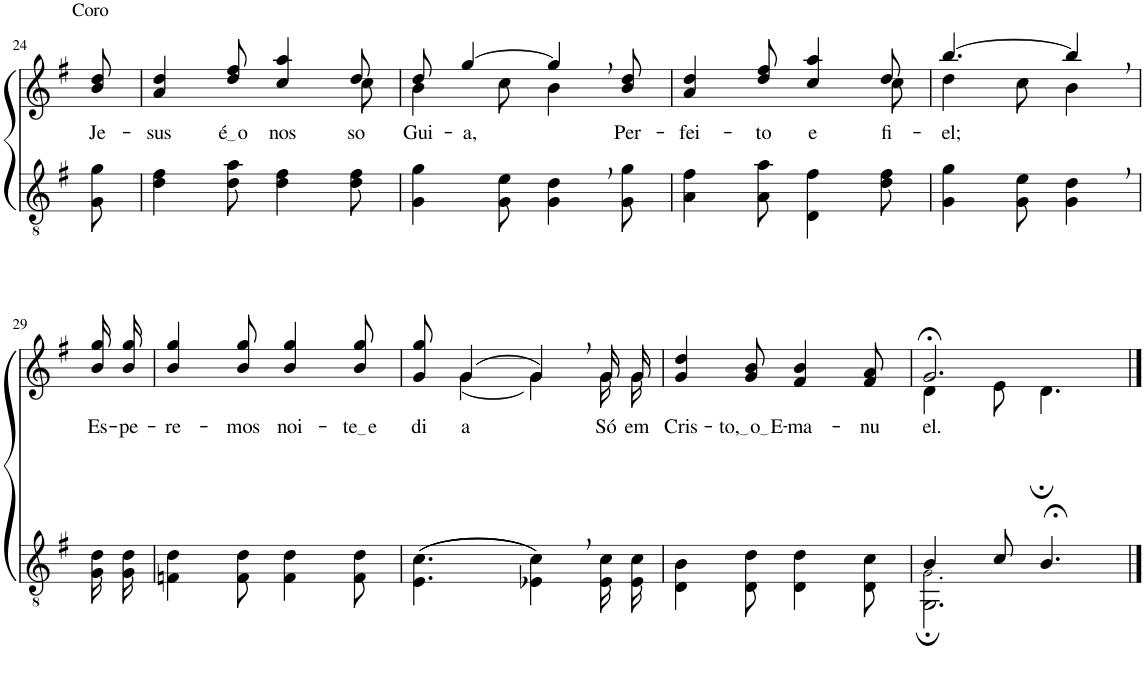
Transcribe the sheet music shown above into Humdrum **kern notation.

**kern	**kern	**text
*part2	*part1	*part1
*staff2	*staff1	*staff1
*I"Parte III e IV	*I"Parte I e II	*
!!LO:PB:g=z
*clefGv2	*clefG2	*
*Trd4c7	*Trd4c7	*
*k[f#]	*k[f#]	*
*M6/8	*M6/8	*
=24	=24	=24
!	!LO:TX:a:t=Coro	!
!	!	!LO:LY:b
8G\ 8g\	8b/ 8dd/	Je-
=25	=25	=25
!	!	!LO:LY:b
*	*^	*
4d\ 4f#\	4a/ 4dd/	8ryy	-sus
!	!	!	!LO:LY:b
*	*v	*v	*
8d\ 8a\	8dd/ 8ff#/	é o
!	!	!LO:LY:b
4d\ 4f#\	4cc/ 4aa/	nos-
*	*^	*
!	!	!	!LO:LY:b
8d\ 8f#\	8dd/	8cc\	-so
=26	=26	=26	=26
!	!	!	!LO:LY:b
4G\ 4g\	8dd/	4b\	Gui-
!	!	!	!LO:LY:b
.	[4gg/	.	-a,
8G\ 8e\	.	8cc\	.
4G\, 4d\,	4gg,/]	4b\	.
!	!	!	!LO:LY:b
8G\ 8g\	8b/ 8dd/	8ryy	Per-
=27	=27	=27	=27
!	!	!	!LO:LY:b
4A\ 4f#\	4a/ 4dd/	8ryy	-fei-
!	!	!	!LO:LY:b
*	*v	*v	*
8A\ 8a\	8dd/ 8ff#/	-to
!	!	!LO:LY:b
4D\ 4f#\	4cc/ 4aa/	e
*	*^	*
!	!	!	!LO:LY:b
8d\ 8f#\	8dd/	8cc\	fi-
=28	=28	=28	=28
!	!	!	!LO:LY:b
4G\ 4g\	[4.bb/	4dd\	-el;
8G\ 8e\	.	8cc\	.
4G\, 4d\,	4bb,/]	4b\	.
!!LO:LB:g=z
=29	=29	=29	=29
!	!	!	!LO:LY:b
*	*v	*v	*
16G\ 16d\LL	16b\ 16gg\LL	Es-
!	!	!LO:LY:b
16G\ 16d\JJ	16b\ 16gg\JJ	-pe-
=30	=30	=30
!	!	!LO:LY:b
4Fn\ 4d\	4b/ 4gg/	-re-
!	!	!LO:LY:b
8F\ 8d\	8b/ 8gg/	-mos
!	!	!LO:LY:b
4F\ 4d\	4b/ 4gg/	noi-
!	!	!LO:LY:b
8F\ 8d\	8b/ 8gg/	te e
=31	=31	=31
!	!	!LO:LY:b
*	*^	*
((4.E\ 4.c\	8g/ 8gg/	8ryy	di-
!	!	!	!LO:LY:b
.	(4g/	[4g\	-a
4E-X\, 4c\,))	4g,/)	4g\]	.
!	!	!	!LO:LY:b
16E-/ 16c/LL	16g/LL	16g\LL	Só
!	!	!	!LO:LY:b
16E-/ 16c/JJ	16g/JJ	16g\JJ	em
=32	=32	=32	=32
!	!	!	!LO:LY:b
*	*v	*v	*
4D\ 4B\	4g/ 4dd/	Cris-
!	!	!LO:LY:b
8D\ 8d\	8g/ 8b/	to, o E
!	!	!LO:LY:b
4D\ 4d\	4f#/ 4b/	-ma-
!	!	!LO:LY:b
8D\ 8c\	8f#/ 8a/	-nu-
=33	=33	=33
*^	*^	*
!	!	!	!	!LO:LY:b
4B/	2.GG\; 2.G!\;	2.g;</	4d\	-el.
8c/	.	.	8e\	.
4.B;</	.	.	4.d;\	.
*v	*v	*	*	*
*	*v	*v	*
==	==	==
*-	*-	*-
